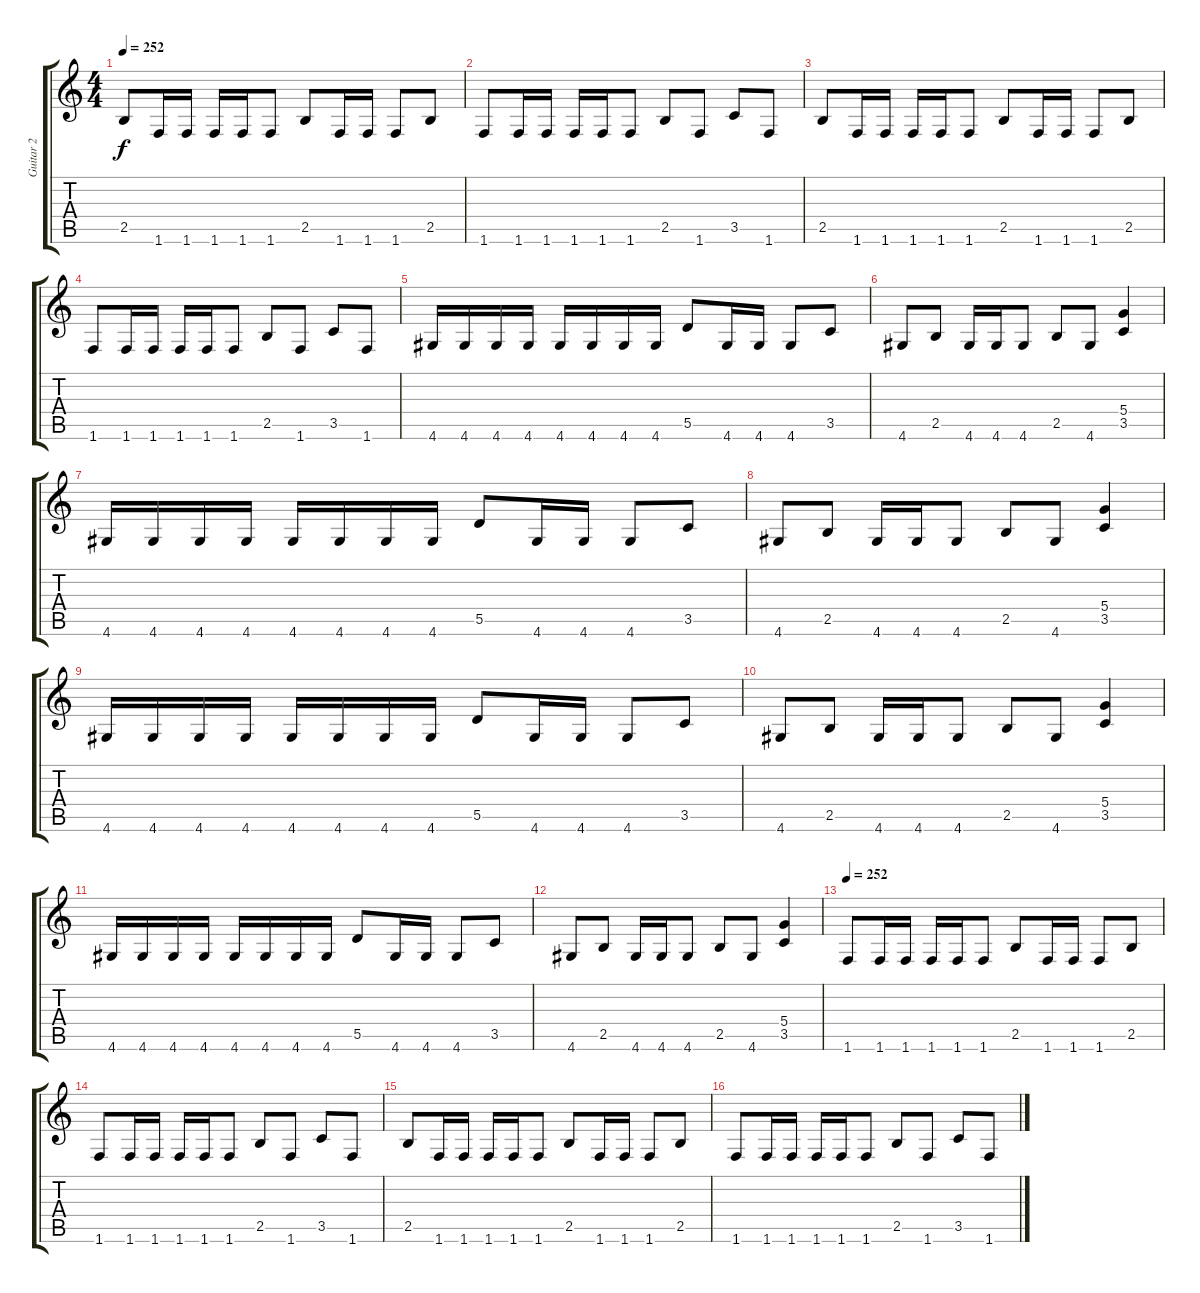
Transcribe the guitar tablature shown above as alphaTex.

\track ("Guitar 2" "Guitar 2") {instrument distortionguitar}
\staff {score tabs}
\tuning (E4 B3 G3 D3 A2 E2) {hide}
\ts (4 4)
\tempo 252
\clef g2
\ks c
2.5.8{dy f} 1.6.16 1.6.16 1.6.16 1.6.16 1.6.8 2.5.8 1.6.16 1.6.16 1.6.8 2.5.8 |
1.6.8 1.6.16 1.6.16 1.6.16 1.6.16 1.6.8 2.5.8 1.6.8 3.5.8 1.6.8 |
2.5.8 1.6.16 1.6.16 1.6.16 1.6.16 1.6.8 2.5.8 1.6.16 1.6.16 1.6.8 2.5.8 |
1.6.8 1.6.16 1.6.16 1.6.16 1.6.16 1.6.8 2.5.8 1.6.8 3.5.8 1.6.8 |
4.6.16 4.6.16 4.6.16 4.6.16 4.6.16 4.6.16 4.6.16 4.6.16 5.5.8 4.6.16 4.6.16 4.6.8 3.5.8 |
4.6.8 2.5.8 4.6.16 4.6.16 4.6.8 2.5.8 4.6.8 (5.4 3.5).4 |
4.6.16 4.6.16 4.6.16 4.6.16 4.6.16 4.6.16 4.6.16 4.6.16 5.5.8 4.6.16 4.6.16 4.6.8 3.5.8 |
4.6.8 2.5.8 4.6.16 4.6.16 4.6.8 2.5.8 4.6.8 (5.4 3.5).4 |
4.6.16 4.6.16 4.6.16 4.6.16 4.6.16 4.6.16 4.6.16 4.6.16 5.5.8 4.6.16 4.6.16 4.6.8 3.5.8 |
4.6.8 2.5.8 4.6.16 4.6.16 4.6.8 2.5.8 4.6.8 (5.4 3.5).4 |
4.6.16 4.6.16 4.6.16 4.6.16 4.6.16 4.6.16 4.6.16 4.6.16 5.5.8 4.6.16 4.6.16 4.6.8 3.5.8 |
4.6.8 2.5.8 4.6.16 4.6.16 4.6.8 2.5.8 4.6.8 (5.4 3.5).4 |
\tempo 252
1.6.8 1.6.16 1.6.16 1.6.16 1.6.16 1.6.8 2.5.8 1.6.16 1.6.16 1.6.8 2.5.8 |
1.6.8 1.6.16 1.6.16 1.6.16 1.6.16 1.6.8 2.5.8 1.6.8 3.5.8 1.6.8 |
2.5.8 1.6.16 1.6.16 1.6.16 1.6.16 1.6.8 2.5.8 1.6.16 1.6.16 1.6.8 2.5.8 |
1.6.8 1.6.16 1.6.16 1.6.16 1.6.16 1.6.8 2.5.8 1.6.8 3.5.8 1.6.8
